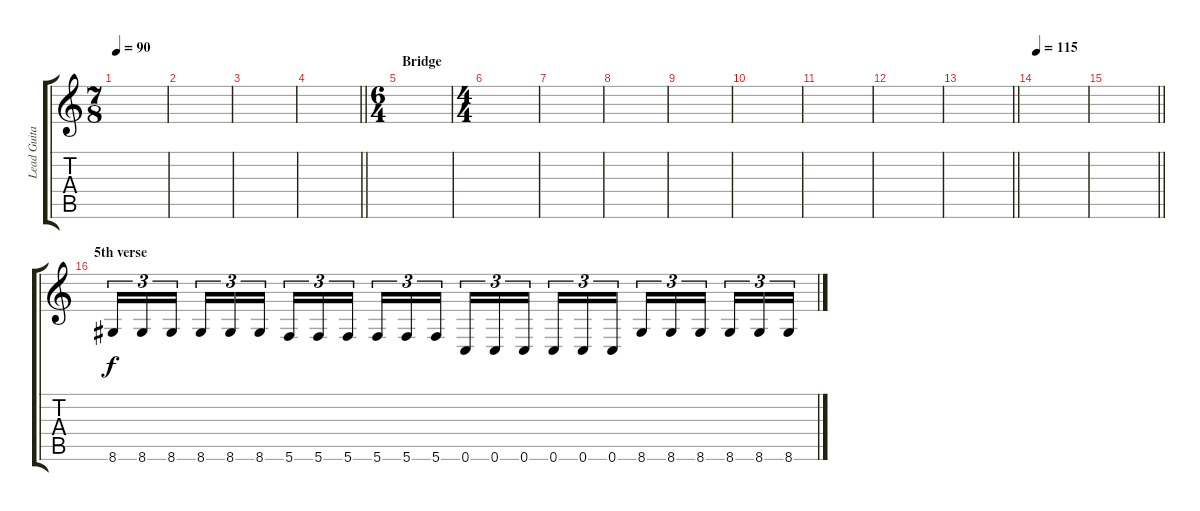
\track ("Lead Guitar 2" "Lead Guita") {instrument overdrivenguitar}
\staff {score tabs}
\tuning (D4 A3 F3 C3 G2 C2) {hide}
\ts (7 8)
\tempo 90
\clef g2
\ks c
|
|
|
\barLineRight lightlight
|
\ts (6 4)
\section ("" "Bridge")
|
\ts (4 4)
|
|
|
|
|
|
|
\barLineRight lightlight
|
\section ("" "")
\tempo 115
|
\barLineRight lightlight
|
\section ("" "5th verse")
8.6.16{tu (3 2)} 8.6.16{tu (3 2)} 8.6.16{tu (3 2) beam splitsecondary} 8.6.16{tu (3 2)} 8.6.16{tu (3 2)} 8.6.16{tu (3 2)} 5.6.16{tu (3 2)} 5.6.16{tu (3 2)} 5.6.16{tu (3 2) beam splitsecondary} 5.6.16{tu (3 2)} 5.6.16{tu (3 2)} 5.6.16{tu (3 2)} 0.6.16{tu (3 2)} 0.6.16{tu (3 2)} 0.6.16{tu (3 2) beam splitsecondary} 0.6.16{tu (3 2)} 0.6.16{tu (3 2)} 0.6.16{tu (3 2)} 8.6.16{tu (3 2)} 8.6.16{tu (3 2)} 8.6.16{tu (3 2) beam splitsecondary} 8.6.16{tu (3 2)} 8.6.16{tu (3 2)} 8.6.16{tu (3 2)}
